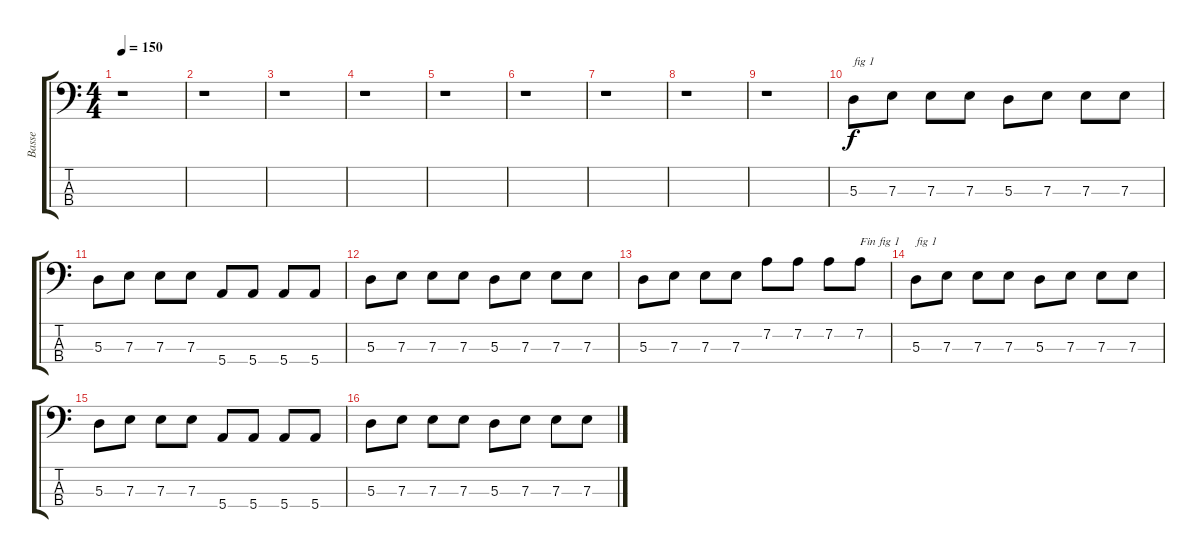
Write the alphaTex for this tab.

\track ("Basse" "Basse") {instrument slapbass2}
\staff {score tabs}
\tuning (G2 D2 A1 E1) {hide}
\ts (4 4)
\tempo 150
\clef f4
\ks c
r.1{dy f instrument slapbass2} |
r.1 |
r.1 |
r.1 |
r.1 |
r.1 |
r.1 |
r.1 |
r.1 |
5.3.8{txt "fig 1"} 7.3.8 7.3.8 7.3.8 5.3.8 7.3.8 7.3.8 7.3.8 |
5.3.8 7.3.8 7.3.8 7.3.8 5.4.8 5.4.8 5.4.8 5.4.8 |
5.3.8 7.3.8 7.3.8 7.3.8 5.3.8 7.3.8 7.3.8 7.3.8 |
5.3.8 7.3.8 7.3.8 7.3.8 7.2.8 7.2.8 7.2.8 7.2.8{txt "Fin fig 1"} |
5.3.8{txt "fig 1"} 7.3.8 7.3.8 7.3.8 5.3.8 7.3.8 7.3.8 7.3.8 |
5.3.8 7.3.8 7.3.8 7.3.8 5.4.8 5.4.8 5.4.8 5.4.8 |
5.3.8 7.3.8 7.3.8 7.3.8 5.3.8 7.3.8 7.3.8 7.3.8
